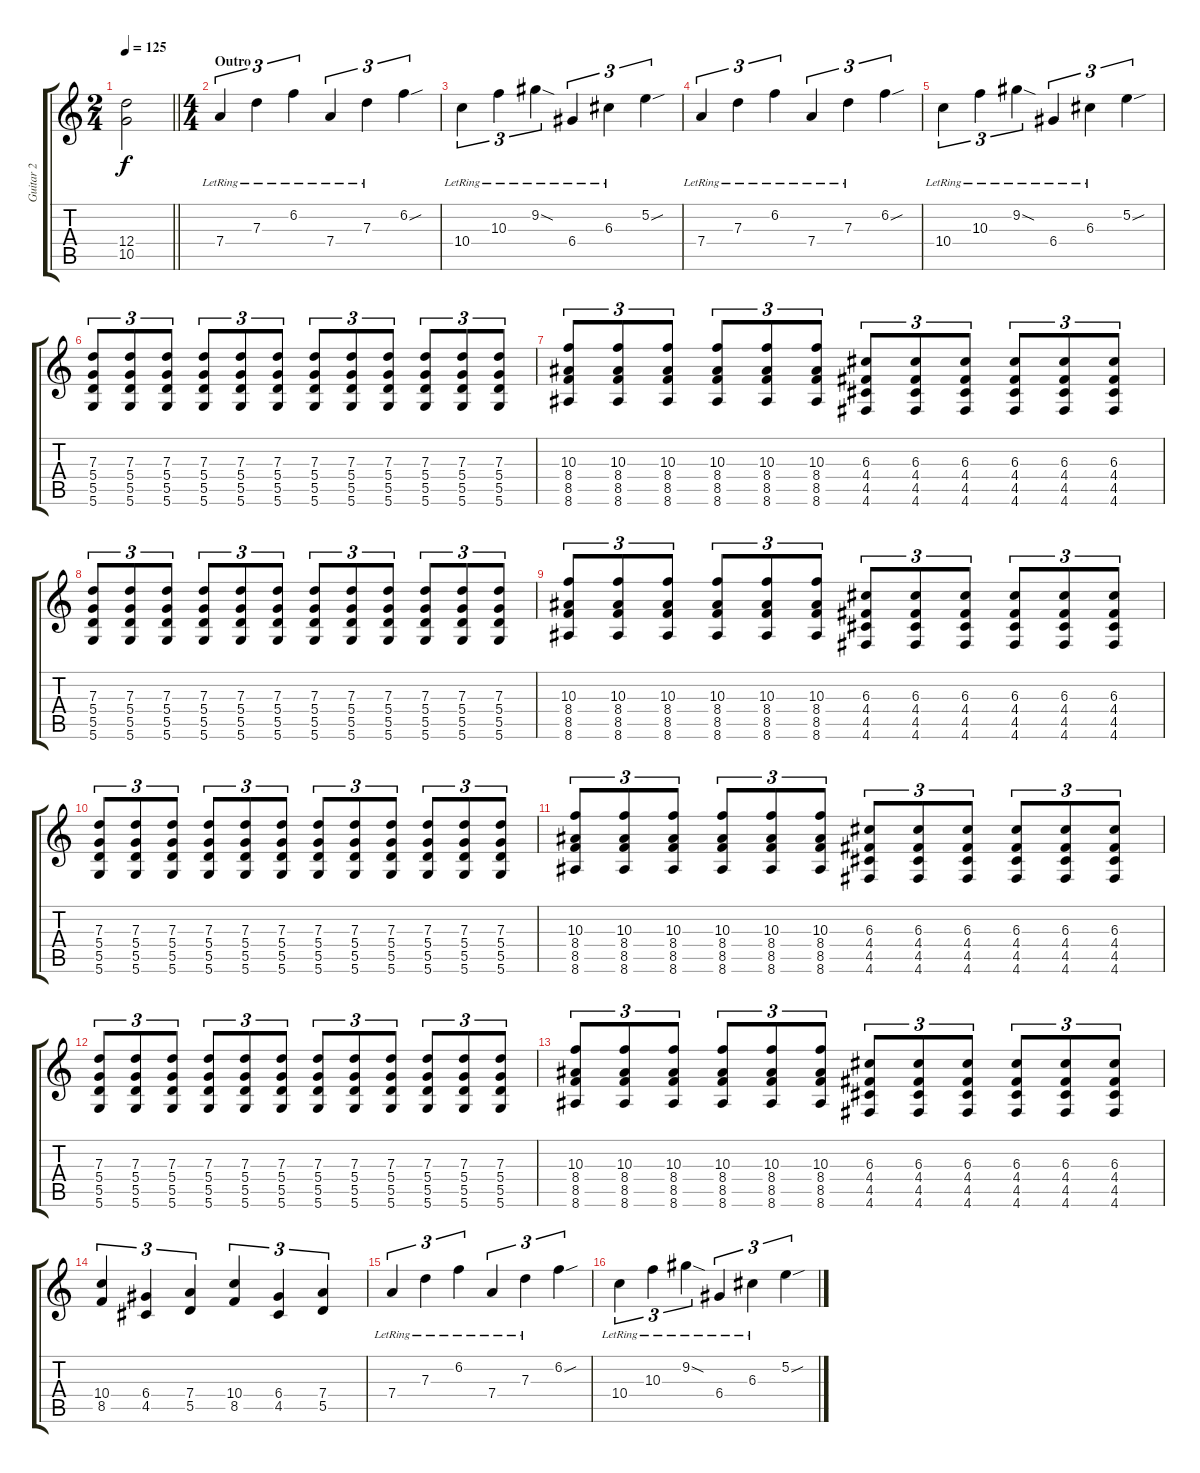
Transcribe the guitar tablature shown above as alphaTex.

\track ("Guitar 2" "Guitar 2") {instrument distortionguitar}
\staff {score tabs}
\tuning (E4 B3 G3 D3 A2 D2) {hide}
\ts (2 4)
\tempo 125
\clef g2
\barLineRight lightlight
\ks c
(12.4 10.5).2{dy f} |
\ts (4 4)
\section ("" "Outro")
7.4{lr}.4{tu (3 2)} 7.3{lr}.4{tu (3 2)} 6.2{lr}.4{tu (3 2)} 7.4{lr}.4{tu (3 2)} 7.3{lr}.4{tu (3 2)} 6.2{sou}.4{tu (3 2)} |
10.4{lr}.4{tu (3 2)} 10.3{lr}.4{tu (3 2)} 9.2{sod lr}.4{tu (3 2)} 6.4{lr}.4{tu (3 2)} 6.3{lr}.4{tu (3 2)} 5.2{sou}.4{tu (3 2)} |
7.4{lr}.4{tu (3 2)} 7.3{lr}.4{tu (3 2)} 6.2{lr}.4{tu (3 2)} 7.4{lr}.4{tu (3 2)} 7.3{lr}.4{tu (3 2)} 6.2{sou}.4{tu (3 2)} |
10.4{lr}.4{tu (3 2)} 10.3{lr}.4{tu (3 2)} 9.2{sod lr}.4{tu (3 2)} 6.4{lr}.4{tu (3 2)} 6.3{lr}.4{tu (3 2)} 5.2{sou}.4{tu (3 2)} |
(7.3 5.4 5.5 5.6).8{tu (3 2)} (7.3 5.4 5.5 5.6).8{tu (3 2)} (7.3 5.4 5.5 5.6).8{tu (3 2)} (7.3 5.4 5.5 5.6).8{tu (3 2)} (7.3 5.4 5.5 5.6).8{tu (3 2)} (7.3 5.4 5.5 5.6).8{tu (3 2)} (7.3 5.4 5.5 5.6).8{tu (3 2)} (7.3 5.4 5.5 5.6).8{tu (3 2)} (7.3 5.4 5.5 5.6).8{tu (3 2)} (7.3 5.4 5.5 5.6).8{tu (3 2)} (7.3 5.4 5.5 5.6).8{tu (3 2)} (7.3 5.4 5.5 5.6).8{tu (3 2)} |
(10.3 8.4 8.5 8.6).8{tu (3 2)} (10.3 8.4 8.5 8.6).8{tu (3 2)} (10.3 8.4 8.5 8.6).8{tu (3 2)} (10.3 8.4 8.5 8.6).8{tu (3 2)} (10.3 8.4 8.5 8.6).8{tu (3 2)} (10.3 8.4 8.5 8.6).8{tu (3 2)} (6.3 4.4 4.5 4.6).8{tu (3 2)} (6.3 4.4 4.5 4.6).8{tu (3 2)} (6.3 4.4 4.5 4.6).8{tu (3 2)} (6.3 4.4 4.5 4.6).8{tu (3 2)} (6.3 4.4 4.5 4.6).8{tu (3 2)} (6.3 4.4 4.5 4.6).8{tu (3 2)} |
(7.3 5.4 5.5 5.6).8{tu (3 2)} (7.3 5.4 5.5 5.6).8{tu (3 2)} (7.3 5.4 5.5 5.6).8{tu (3 2)} (7.3 5.4 5.5 5.6).8{tu (3 2)} (7.3 5.4 5.5 5.6).8{tu (3 2)} (7.3 5.4 5.5 5.6).8{tu (3 2)} (7.3 5.4 5.5 5.6).8{tu (3 2)} (7.3 5.4 5.5 5.6).8{tu (3 2)} (7.3 5.4 5.5 5.6).8{tu (3 2)} (7.3 5.4 5.5 5.6).8{tu (3 2)} (7.3 5.4 5.5 5.6).8{tu (3 2)} (7.3 5.4 5.5 5.6).8{tu (3 2)} |
(10.3 8.4 8.5 8.6).8{tu (3 2)} (10.3 8.4 8.5 8.6).8{tu (3 2)} (10.3 8.4 8.5 8.6).8{tu (3 2)} (10.3 8.4 8.5 8.6).8{tu (3 2)} (10.3 8.4 8.5 8.6).8{tu (3 2)} (10.3 8.4 8.5 8.6).8{tu (3 2)} (6.3 4.4 4.5 4.6).8{tu (3 2)} (6.3 4.4 4.5 4.6).8{tu (3 2)} (6.3 4.4 4.5 4.6).8{tu (3 2)} (6.3 4.4 4.5 4.6).8{tu (3 2)} (6.3 4.4 4.5 4.6).8{tu (3 2)} (6.3 4.4 4.5 4.6).8{tu (3 2)} |
(7.3 5.4 5.5 5.6).8{tu (3 2)} (7.3 5.4 5.5 5.6).8{tu (3 2)} (7.3 5.4 5.5 5.6).8{tu (3 2)} (7.3 5.4 5.5 5.6).8{tu (3 2)} (7.3 5.4 5.5 5.6).8{tu (3 2)} (7.3 5.4 5.5 5.6).8{tu (3 2)} (7.3 5.4 5.5 5.6).8{tu (3 2)} (7.3 5.4 5.5 5.6).8{tu (3 2)} (7.3 5.4 5.5 5.6).8{tu (3 2)} (7.3 5.4 5.5 5.6).8{tu (3 2)} (7.3 5.4 5.5 5.6).8{tu (3 2)} (7.3 5.4 5.5 5.6).8{tu (3 2)} |
(10.3 8.4 8.5 8.6).8{tu (3 2)} (10.3 8.4 8.5 8.6).8{tu (3 2)} (10.3 8.4 8.5 8.6).8{tu (3 2)} (10.3 8.4 8.5 8.6).8{tu (3 2)} (10.3 8.4 8.5 8.6).8{tu (3 2)} (10.3 8.4 8.5 8.6).8{tu (3 2)} (6.3 4.4 4.5 4.6).8{tu (3 2)} (6.3 4.4 4.5 4.6).8{tu (3 2)} (6.3 4.4 4.5 4.6).8{tu (3 2)} (6.3 4.4 4.5 4.6).8{tu (3 2)} (6.3 4.4 4.5 4.6).8{tu (3 2)} (6.3 4.4 4.5 4.6).8{tu (3 2)} |
(7.3 5.4 5.5 5.6).8{tu (3 2)} (7.3 5.4 5.5 5.6).8{tu (3 2)} (7.3 5.4 5.5 5.6).8{tu (3 2)} (7.3 5.4 5.5 5.6).8{tu (3 2)} (7.3 5.4 5.5 5.6).8{tu (3 2)} (7.3 5.4 5.5 5.6).8{tu (3 2)} (7.3 5.4 5.5 5.6).8{tu (3 2)} (7.3 5.4 5.5 5.6).8{tu (3 2)} (7.3 5.4 5.5 5.6).8{tu (3 2)} (7.3 5.4 5.5 5.6).8{tu (3 2)} (7.3 5.4 5.5 5.6).8{tu (3 2)} (7.3 5.4 5.5 5.6).8{tu (3 2)} |
(10.3 8.4 8.5 8.6).8{tu (3 2)} (10.3 8.4 8.5 8.6).8{tu (3 2)} (10.3 8.4 8.5 8.6).8{tu (3 2)} (10.3 8.4 8.5 8.6).8{tu (3 2)} (10.3 8.4 8.5 8.6).8{tu (3 2)} (10.3 8.4 8.5 8.6).8{tu (3 2)} (6.3 4.4 4.5 4.6).8{tu (3 2)} (6.3 4.4 4.5 4.6).8{tu (3 2)} (6.3 4.4 4.5 4.6).8{tu (3 2)} (6.3 4.4 4.5 4.6).8{tu (3 2)} (6.3 4.4 4.5 4.6).8{tu (3 2)} (6.3 4.4 4.5 4.6).8{tu (3 2)} |
(10.4 8.5).4{tu (3 2)} (6.4 4.5).4{tu (3 2)} (7.4 5.5).4{tu (3 2)} (10.4 8.5).4{tu (3 2)} (6.4 4.5).4{tu (3 2)} (7.4 5.5).4{tu (3 2)} |
7.4{lr}.4{tu (3 2) volume 9} 7.3{lr}.4{tu (3 2)} 6.2{lr}.4{tu (3 2)} 7.4{lr}.4{tu (3 2)} 7.3{lr}.4{tu (3 2)} 6.2{sou}.4{tu (3 2)} |
10.4{lr}.4{tu (3 2)} 10.3{lr}.4{tu (3 2)} 9.2{sod lr}.4{tu (3 2)} 6.4{lr}.4{tu (3 2)} 6.3{lr}.4{tu (3 2)} 5.2{sou}.4{tu (3 2)}
